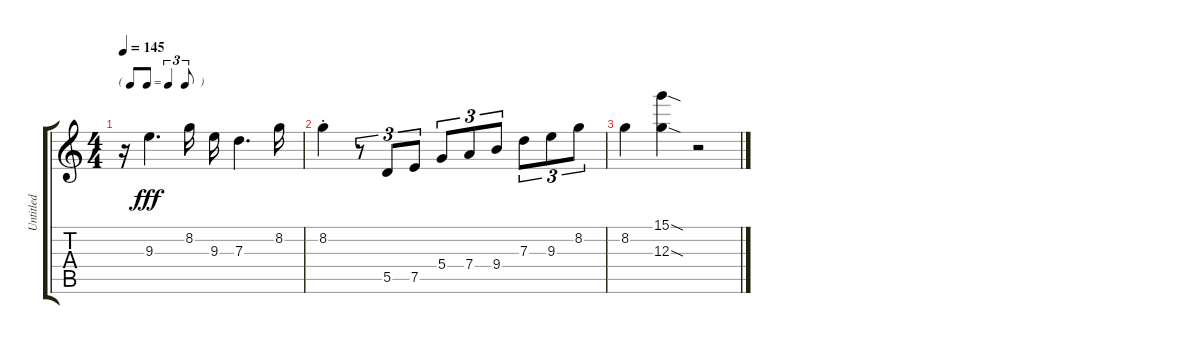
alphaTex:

\track ("Untitled" "Untitled") {instrument acousticguitarsteel}
\staff {score tabs}
\tuning (E4 B3 G3 D3 A2 E2) {hide}
\ts (4 4)
\tf triplet8th
\tempo 145
\clef g2
\ks c
r.16{dy fff} 9.3.4{d} 8.2.16 9.3.16 7.3.4{d} 8.2.16 |
8.2{st}.4 r.8{tu (3 2)} 5.5.8{tu (3 2)} 7.5.8{tu (3 2)} 5.4.8{tu (3 2)} 7.4.8{tu (3 2)} 9.4.8{tu (3 2)} 7.3.8{tu (3 2)} 9.3.8{tu (3 2)} 8.2.8{tu (3 2)} |
8.2.4 (15.1{sod} 12.3{sod}).4 r.2
